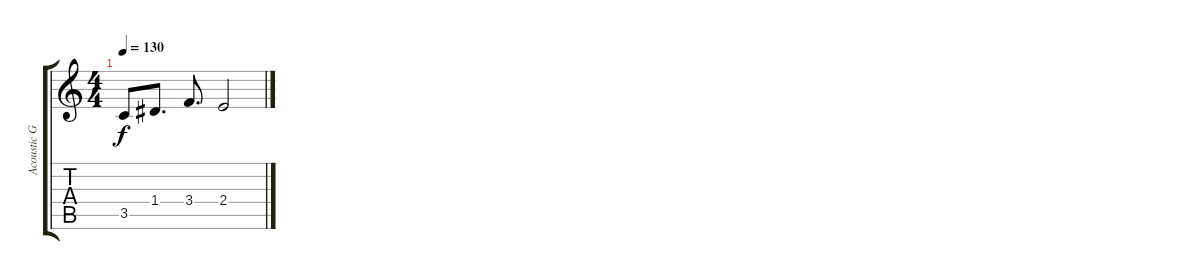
\track ("Acoustic Guitar" "Acoustic G") {instrument acousticguitarsteel}
\staff {score tabs}
\tuning (E4 B3 G3 D3 A2 E2) {hide}
\ts (4 4)
\tempo 130
\clef g2
\ks c
3.5{t}.8{dy f} 1.4.8{d} 3.4.8{d} 2.4.2
